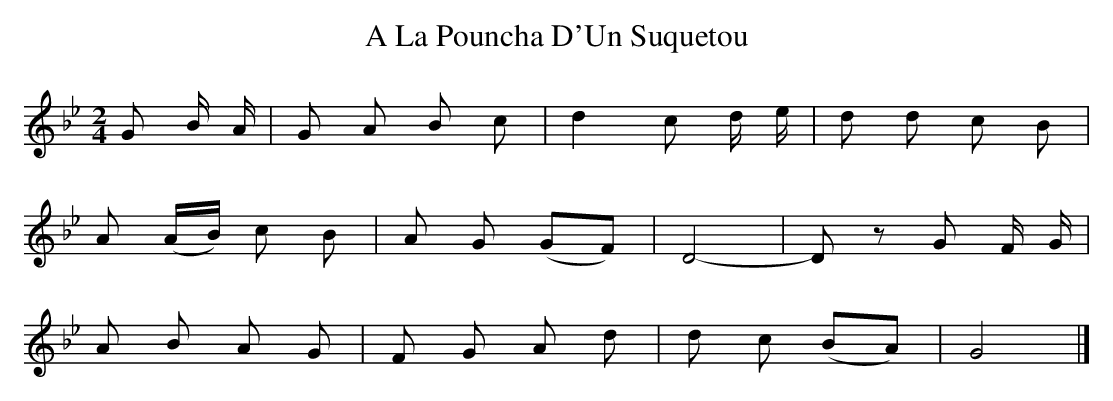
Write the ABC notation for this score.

X:1
T:A La Pouncha D'Un Suquetou
M:2/4
L:1/8
K:Gm
G B/ A/ | G A B c | d2 c d/ e/ | d d c B |
A (A/B/) c B | A G (GF) | D4- | D z G F/ G/ |
A B A G | F G A d | d c (BA) | G4 |]
